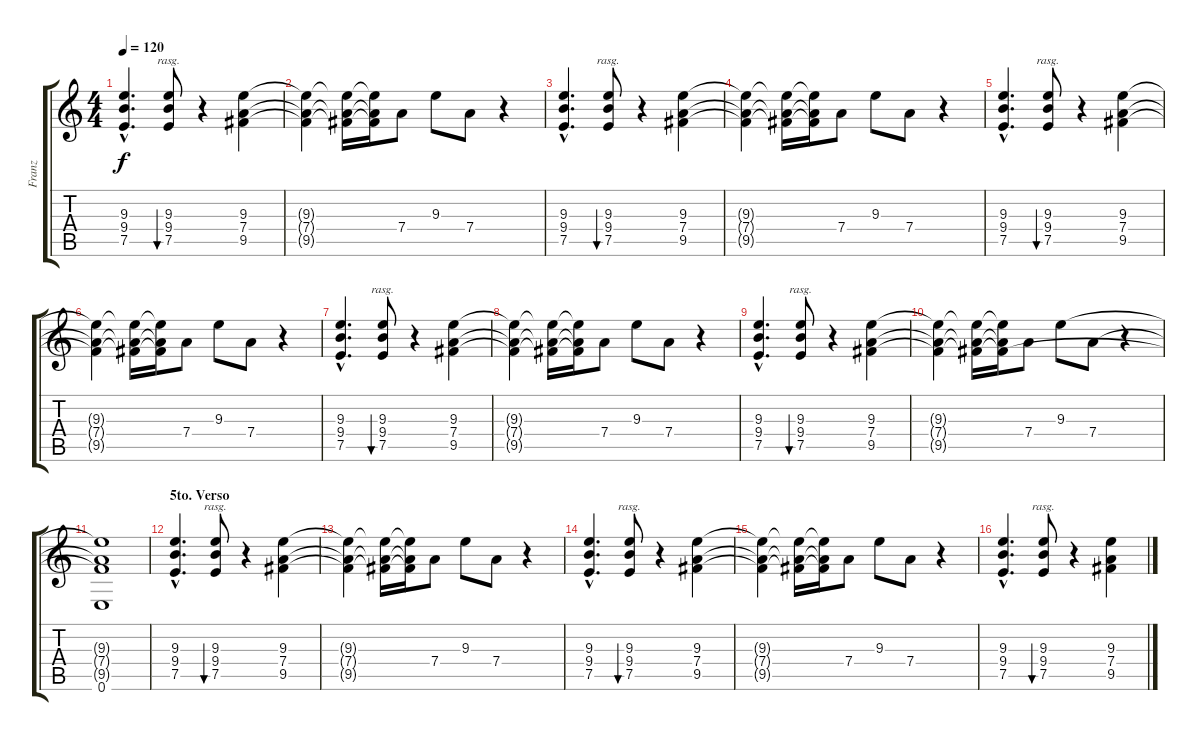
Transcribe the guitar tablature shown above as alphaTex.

\track ("Franz" "Franz") {instrument electricguitarclean}
\staff {score tabs}
\tuning (E4 B3 G3 D3 A2 E2) {hide}
\ts (4 4)
\tempo 120
\clef g2
\ks c
(9.3{hac} 9.4{hac} 7.5{hac}).4{d dy f} (9.3 9.4 7.5).8{bu 60 rasg ii} r.4 (9.3 7.4 9.5).4 |
(9.3{t} 7.4{t} 9.5{t}).4 (9.3{t} 7.4{t} 9.5{t}).16 (9.3{t} 7.4{t} 9.5{t}).16 7.4.8 9.3.8 7.4.8 r.4 |
(9.3{hac} 9.4{hac} 7.5{hac}).4{d} (9.3 9.4 7.5).8{bu 60 rasg ii} r.4 (9.3 7.4 9.5).4 |
(9.3{t} 7.4{t} 9.5{t}).4 (9.3{t} 7.4{t} 9.5{t}).16 (9.3{t} 7.4{t} 9.5{t}).16 7.4.8 9.3.8 7.4.8 r.4 |
(9.3{hac} 9.4{hac} 7.5{hac}).4{d} (9.3 9.4 7.5).8{bu 60 rasg ii} r.4 (9.3 7.4 9.5).4 |
(9.3{t} 7.4{t} 9.5{t}).4 (9.3{t} 7.4{t} 9.5{t}).16 (9.3{t} 7.4{t} 9.5{t}).16 7.4.8 9.3.8 7.4.8 r.4 |
(9.3{hac} 9.4{hac} 7.5{hac}).4{d} (9.3 9.4 7.5).8{bu 60 rasg ii} r.4 (9.3 7.4 9.5).4 |
(9.3{t} 7.4{t} 9.5{t}).4 (9.3{t} 7.4{t} 9.5{t}).16 (9.3{t} 7.4{t} 9.5{t}).16 7.4.8 9.3.8 7.4.8 r.4 |
(9.3{hac} 9.4{hac} 7.5{hac}).4{d} (9.3 9.4 7.5).8{bu 60 rasg ii} r.4 (9.3 7.4 9.5).4 |
(9.3{t} 7.4{t} 9.5{t}).4 (9.3{t} 7.4{t} 9.5{t}).16 (9.3{t} 7.4{t} 9.5{t}).16 7.4.8 9.3.8 7.4.8 r.4 |
(9.3{t} 7.4{t} 9.5{t} 0.6).1 |
\section ("" "5to. Verso")
(9.3{hac} 9.4{hac} 7.5{hac}).4{d} (9.3 9.4 7.5).8{bu 60 rasg ii} r.4 (9.3 7.4 9.5).4 |
(9.3{t} 7.4{t} 9.5{t}).4 (9.3{t} 7.4{t} 9.5{t}).16 (9.3{t} 7.4{t} 9.5{t}).16 7.4.8 9.3.8 7.4.8 r.4 |
(9.3{hac} 9.4{hac} 7.5{hac}).4{d} (9.3 9.4 7.5).8{bu 60 rasg ii} r.4 (9.3 7.4 9.5).4 |
(9.3{t} 7.4{t} 9.5{t}).4 (9.3{t} 7.4{t} 9.5{t}).16 (9.3{t} 7.4{t} 9.5{t}).16 7.4.8 9.3.8 7.4.8 r.4 |
(9.3{hac} 9.4{hac} 7.5{hac}).4{d} (9.3 9.4 7.5).8{bu 60 rasg ii} r.4 (9.3 7.4 9.5).4
